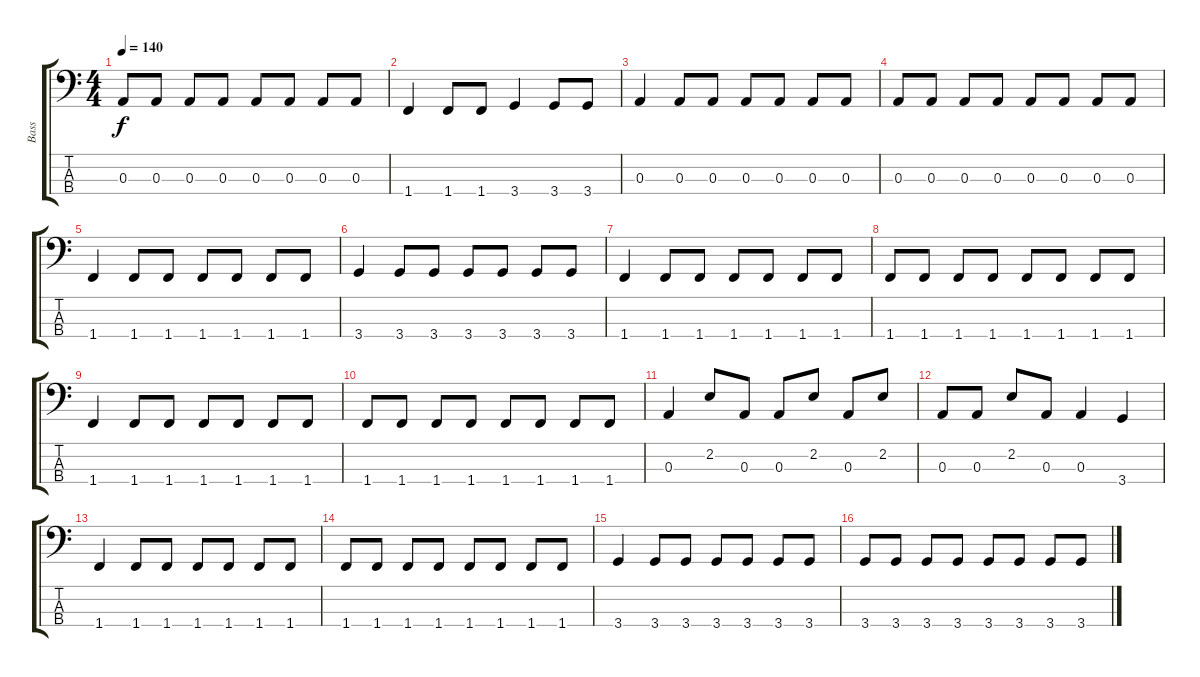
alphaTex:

\track ("Bass" "Bass") {instrument electricbassfinger}
\staff {score tabs}
\tuning (G2 D2 A1 E1) {hide}
\ts (4 4)
\tempo 140
\clef f4
\ks c
0.3.8{dy f} 0.3.8 0.3.8 0.3.8 0.3.8 0.3.8 0.3.8 0.3.8 |
1.4.4 1.4.8 1.4.8 3.4.4 3.4.8 3.4.8 |
0.3.4 0.3.8 0.3.8 0.3.8 0.3.8 0.3.8 0.3.8 |
0.3.8 0.3.8 0.3.8 0.3.8 0.3.8 0.3.8 0.3.8 0.3.8 |
1.4.4 1.4.8 1.4.8 1.4.8 1.4.8 1.4.8 1.4.8 |
3.4.4 3.4.8 3.4.8 3.4.8 3.4.8 3.4.8 3.4.8 |
1.4.4 1.4.8 1.4.8 1.4.8 1.4.8 1.4.8 1.4.8 |
1.4.8 1.4.8 1.4.8 1.4.8 1.4.8 1.4.8 1.4.8 1.4.8 |
1.4.4 1.4.8 1.4.8 1.4.8 1.4.8 1.4.8 1.4.8 |
1.4.8 1.4.8 1.4.8 1.4.8 1.4.8 1.4.8 1.4.8 1.4.8 |
0.3.4 2.2.8 0.3.8 0.3.8 2.2.8 0.3.8 2.2.8 |
0.3.8 0.3.8 2.2.8 0.3.8 0.3.4 3.4.4 |
1.4.4 1.4.8 1.4.8 1.4.8 1.4.8 1.4.8 1.4.8 |
1.4.8 1.4.8 1.4.8 1.4.8 1.4.8 1.4.8 1.4.8 1.4.8 |
3.4.4 3.4.8 3.4.8 3.4.8 3.4.8 3.4.8 3.4.8 |
3.4.8 3.4.8 3.4.8 3.4.8 3.4.8 3.4.8 3.4.8 3.4.8
